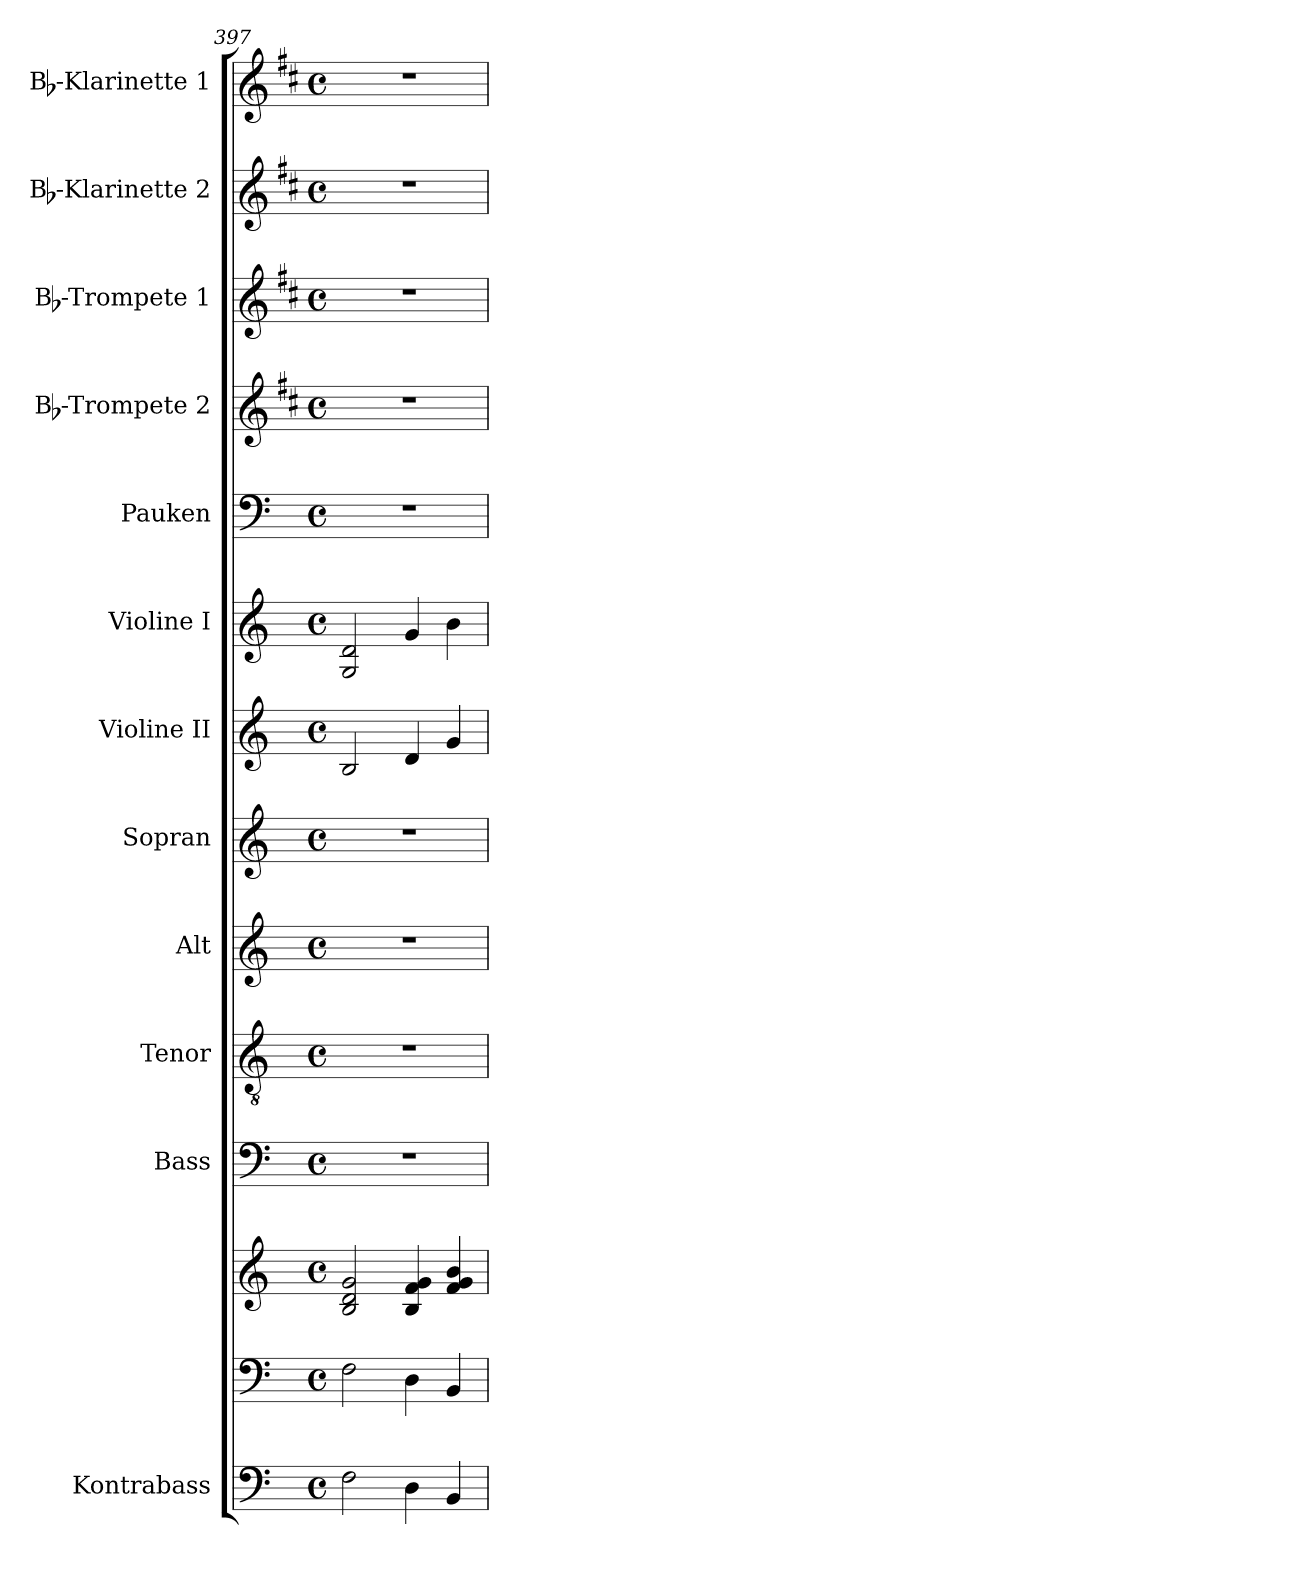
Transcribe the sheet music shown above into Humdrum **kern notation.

**kern	**kern	**kern	**kern	**kern	**kern	**kern	**kern	**kern	**kern	**kern	**kern	**kern	**kern
*part13	*part12	*part12	*part11	*part10	*part9	*part8	*part7	*part6	*part5	*part4	*part3	*part2	*part1
*staff14	*staff13	*staff12	*staff11	*staff10	*staff9	*staff8	*staff7	*staff6	*staff5	*staff4	*staff3	*staff2	*staff1
*I"Kontrabass	*	*	*I"Bass	*I"Tenor	*I"Alt	*I"Sopran	*I"Violine II	*I"Violine I	*I"Pauken	*I"Bb-Trompete 2	*I"Bb-Trompete 1	*I"Bb-Klarinette 2	*I"Bb-Klarinette 1
*I'Kb.	*	*	*I'B.	*I'T.	*I'A.	*I'S.	*I'Vl. II	*I'Vl. I	*I'Pk.	*I'Bb Trp. 2	*I'Bb Trp. 1	*I'Bb Kl. 2	*I'Bb Kl. 1
*clefF4	*clefF4	*clefG2	*clefF4	*clefGv2	*clefG2	*clefG2	*clefG2	*clefG2	*clefF4	*clefG2	*clefG2	*clefG2	*clefG2
*ITrd7c12	*	*	*	*	*	*	*	*	*	*ITrd1c2	*ITrd1c2	*ITrd1c2	*ITrd1c2
*k[]	*k[]	*k[]	*k[]	*k[]	*k[]	*k[]	*k[]	*k[]	*k[]	*k[]	*k[]	*k[]	*k[]
*C:	*C:	*C:	*C:	*C:	*C:	*C:	*C:	*C:	*C:	*C:	*C:	*C:	*C:
*M4/4	*M4/4	*M4/4	*M4/4	*M4/4	*M4/4	*M4/4	*M4/4	*M4/4	*M4/4	*M4/4	*M4/4	*M4/4	*M4/4
*met(c)	*met(c)	*met(c)	*met(c)	*met(c)	*met(c)	*met(c)	*met(c)	*met(c)	*met(c)	*met(c)	*met(c)	*met(c)	*met(c)
=397	=397	=397	=397	=397	=397	=397	=397	=397	=397	=397	=397	=397	=397
2FF\	2F\	2B/ 2d/ 2g/	1r	1r	1r	1r	2B/	2G/ 2d/	1r	1r	1r	1r	1r
4DD\	4D\	4B/ 4f/ 4g/	.	.	.	.	4d/	4g/	.	.	.	.	.
4BBB/	4BB/	4f/ 4g/ 4b/	.	.	.	.	4g/	4b\	.	.	.	.	.
=	=	=	=	=	=	=	=	=	=	=	=	=	=
*-	*-	*-	*-	*-	*-	*-	*-	*-	*-	*-	*-	*-	*-
